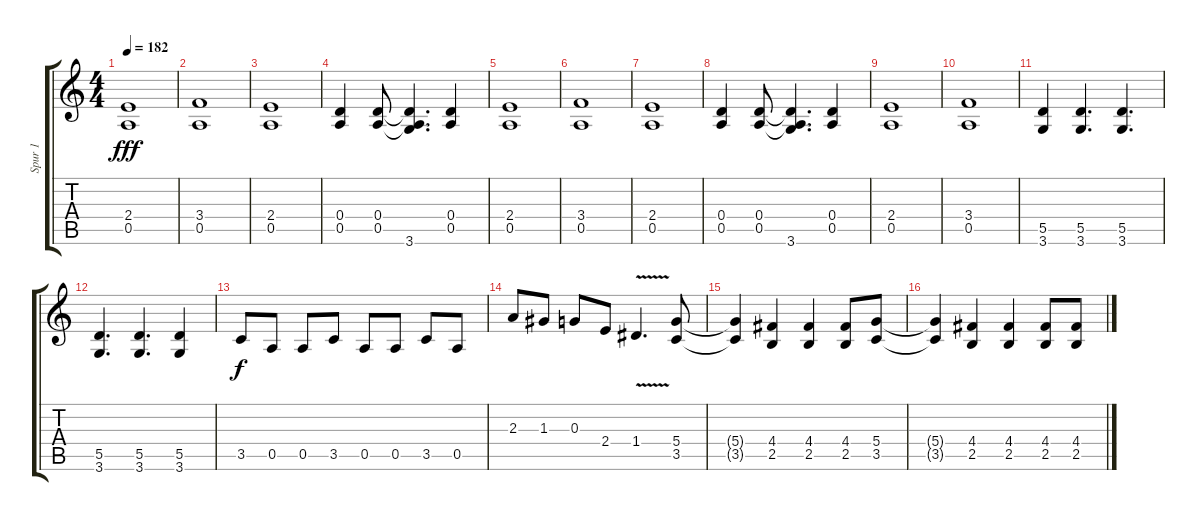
\track ("Spur 1" "Spur 1") {instrument distortionguitar}
\staff {score tabs}
\tuning (E4 B3 G3 D3 A2 E2) {hide}
\ts (4 4)
\tempo 182
\clef g2
\ks c
(2.4 0.5).1{dy fff} |
(3.4 0.5).1 |
(2.4 0.5).1 |
(0.4 0.5).4 (0.4 0.5).8 (0.4{t} 0.5{t} 3.6).4{d} (0.4 0.5).4 |
(2.4 0.5).1 |
(3.4 0.5).1 |
(2.4 0.5).1 |
(0.4 0.5).4 (0.4 0.5).8 (0.4{t} 0.5{t} 3.6).4{d} (0.4 0.5).4 |
(2.4 0.5).1 |
(3.4 0.5).1 |
(5.5 3.6).4 (5.5 3.6).4{d} (5.5 3.6).4{d} |
(5.5 3.6).4{d} (5.5 3.6).4{d} (5.5 3.6).4 |
3.5.8{dy f} 0.5.8 0.5.8 3.5.8 0.5.8 0.5.8 3.5.8 0.5.8 |
2.3.8 1.3.8 0.3.8 2.4.8 1.4{v}.4{d} (5.4 3.5).8 |
(5.4{t} 3.5{t}).4 (4.4 2.5).4 (4.4 2.5).4 (4.4 2.5).8 (5.4 3.5).8 |
(5.4{t} 3.5{t}).4 (4.4 2.5).4 (4.4 2.5).4 (4.4 2.5).8 (4.4 2.5).8
